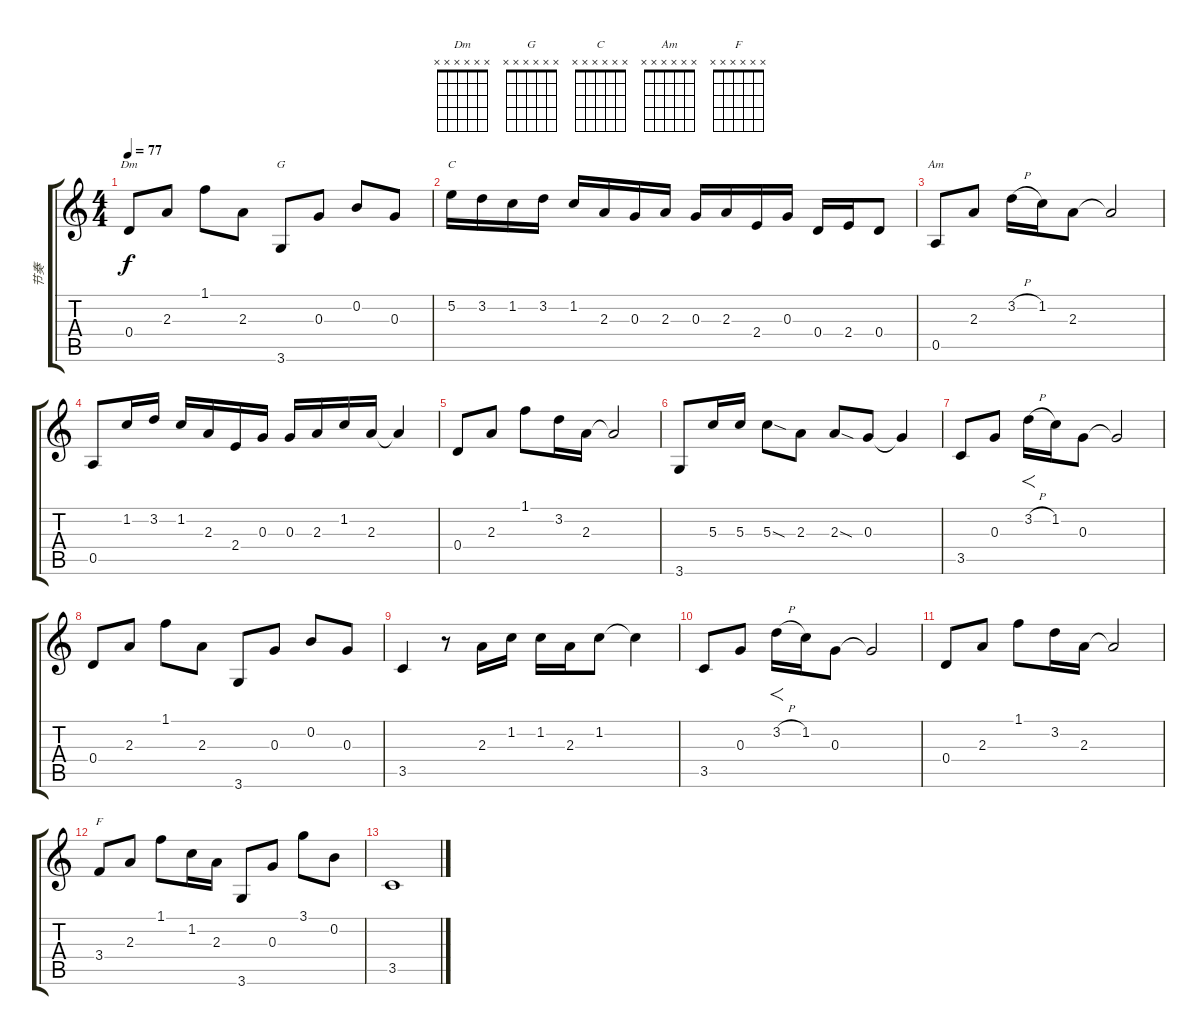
\track ("节奏" "节奏") {instrument acousticguitarsteel}
\staff {score tabs}
\tuning (E4 B3 G3 D3 A2 E2) {hide}
\chord ("Dm" x x x x x x)
\chord ("G" x x x x x x)
\chord ("C" x x x x x x)
\chord ("Am" x x x x x x)
\chord ("F" x x x x x x)
\ts (4 4)
\tempo 77
\clef g2
\ks c
0.4.8{ch "Dm" dy f} 2.3.8 1.1.8 2.3.8 3.6.8{ch "G"} 0.3.8 0.2.8 0.3.8 |
5.2.16{ch "C"} 3.2.16 1.2.16 3.2.16 1.2.16 2.3.16 0.3.16 2.3.16 0.3.16 2.3.16 2.4.16 0.3.16 0.4.16 2.4.16 0.4.8 |
0.5.8{ch "Am"} 2.3.8 3.2{h}.16 1.2.16 2.3.8 2.3{t}.2 |
0.5.8 1.2.16 3.2.16 1.2.16 2.3.16 2.4.16 0.3.16 0.3.16 2.3.16 1.2.16 2.3.16 2.3{t}.4 |
0.4.8 2.3.8 1.1.8 3.2.16 2.3.16 2.3{t}.2 |
3.6.8 5.3.16 5.3.16 5.3{sod}.8 2.3.8 2.3{sod}.8 0.3.8 0.3{t}.4 |
3.5.8 0.3.8 3.2{h}.16{f} 1.2.16 0.3.8 0.3{t}.2 |
0.4.8 2.3.8 1.1.8 2.3.8 3.6.8 0.3.8 0.2.8 0.3.8 |
3.5.4 r.8 2.3.16 1.2.16 1.2.16 2.3.16 1.2.8 1.2{t}.4 |
3.5.8 0.3.8 3.2{h}.16{f} 1.2.16 0.3.8 0.3{t}.2 |
0.4.8 2.3.8 1.1.8 3.2.16 2.3.16 2.3{t}.2 |
3.4.8{ch "F"} 2.3.8 1.1.8 1.2.16 2.3.16 3.6.8 0.3.8 3.1.8 0.2.8 |
3.5.1
